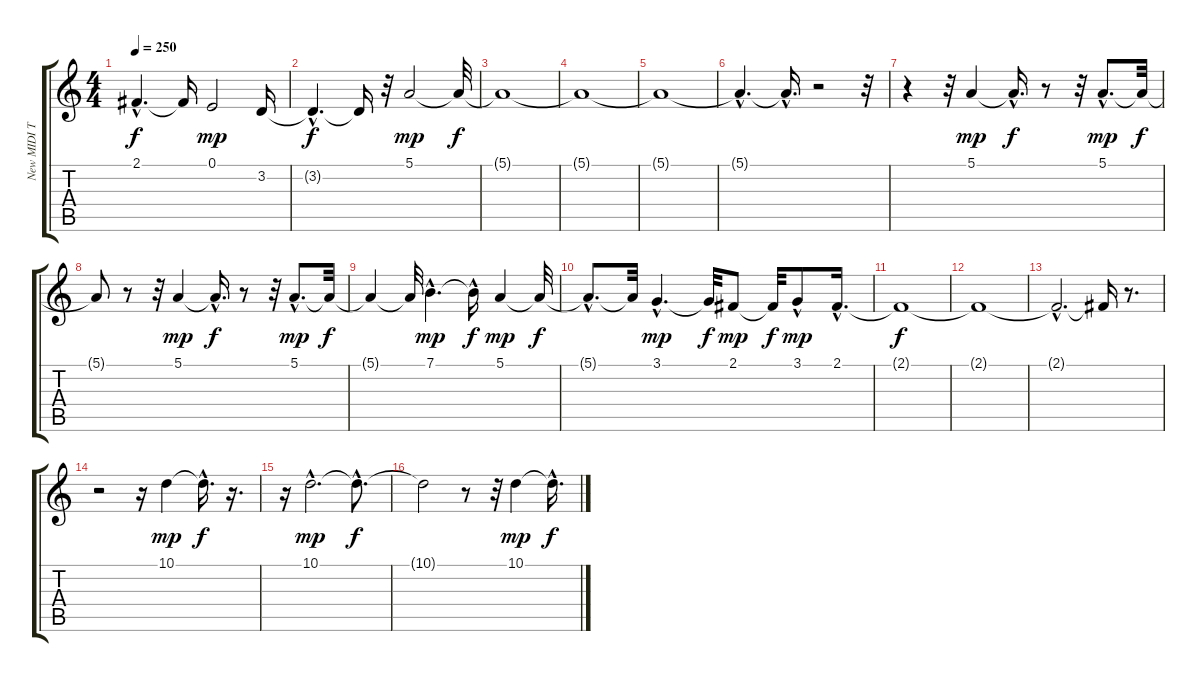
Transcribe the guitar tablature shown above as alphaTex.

\track ("New MIDI Track" "New MIDI T") {instrument clavinet}
\staff {score tabs}
\tuning (E4 B3 G3 D3 A2 E2) {hide}
\ts (4 4)
\tempo 250
\clef g2
\ks c
2.1{hac t}.4{d dy f} 2.1{t}.16 0.1.2{dy mp} 3.2.16 |
3.2{hac t}.4{d dy f} 3.2{t}.16 r.32 5.1.2{dy mp} 5.1{t}.32{dy f} |
5.1{t}.1 |
5.1{t}.1 |
5.1{t}.1 |
5.1{hac t}.4{d} 5.1{hac t}.16{d} r.2 r.32 |
r.4 r.32 5.1.4{dy mp} 5.1{hac t}.16{d dy f} r.8 r.32 5.1{hac}.8{d dy mp} 5.1{t}.32{dy f} |
5.1{t}.8 r.8 r.32 5.1.4{dy mp} 5.1{hac t}.16{d dy f} r.8 r.32 5.1{hac}.8{d dy mp} 5.1{t}.32{dy f} |
5.1{t}.4 5.1{t}.32 7.1{hac}.4{d dy mp} 7.1{hac t}.16{dy f} 5.1.4{dy mp} 5.1{t}.32{dy f} |
5.1{hac t}.8{d} 5.1{t}.32 3.1{hac}.4{d dy mp} 3.1{t}.32{dy f} 2.1.8{dy mp} 2.1{t}.32{dy f} 3.1{hac}.8{dy mp} 2.1{hac}.16{d} |
2.1{t}.1{dy f} |
2.1{t}.1 |
2.1{hac t}.2{d} 2.1{t}.16 r.8{d} |
r.2 r.16 10.1.4{dy mp} 10.1{hac t}.16{d dy f} r.16{d} |
r.16 10.1{hac}.2{d dy mp} 10.1{hac t}.8{d dy f} |
10.1{t}.2 r.8 r.32 10.1.4{dy mp} 10.1{hac t}.16{d dy f}
